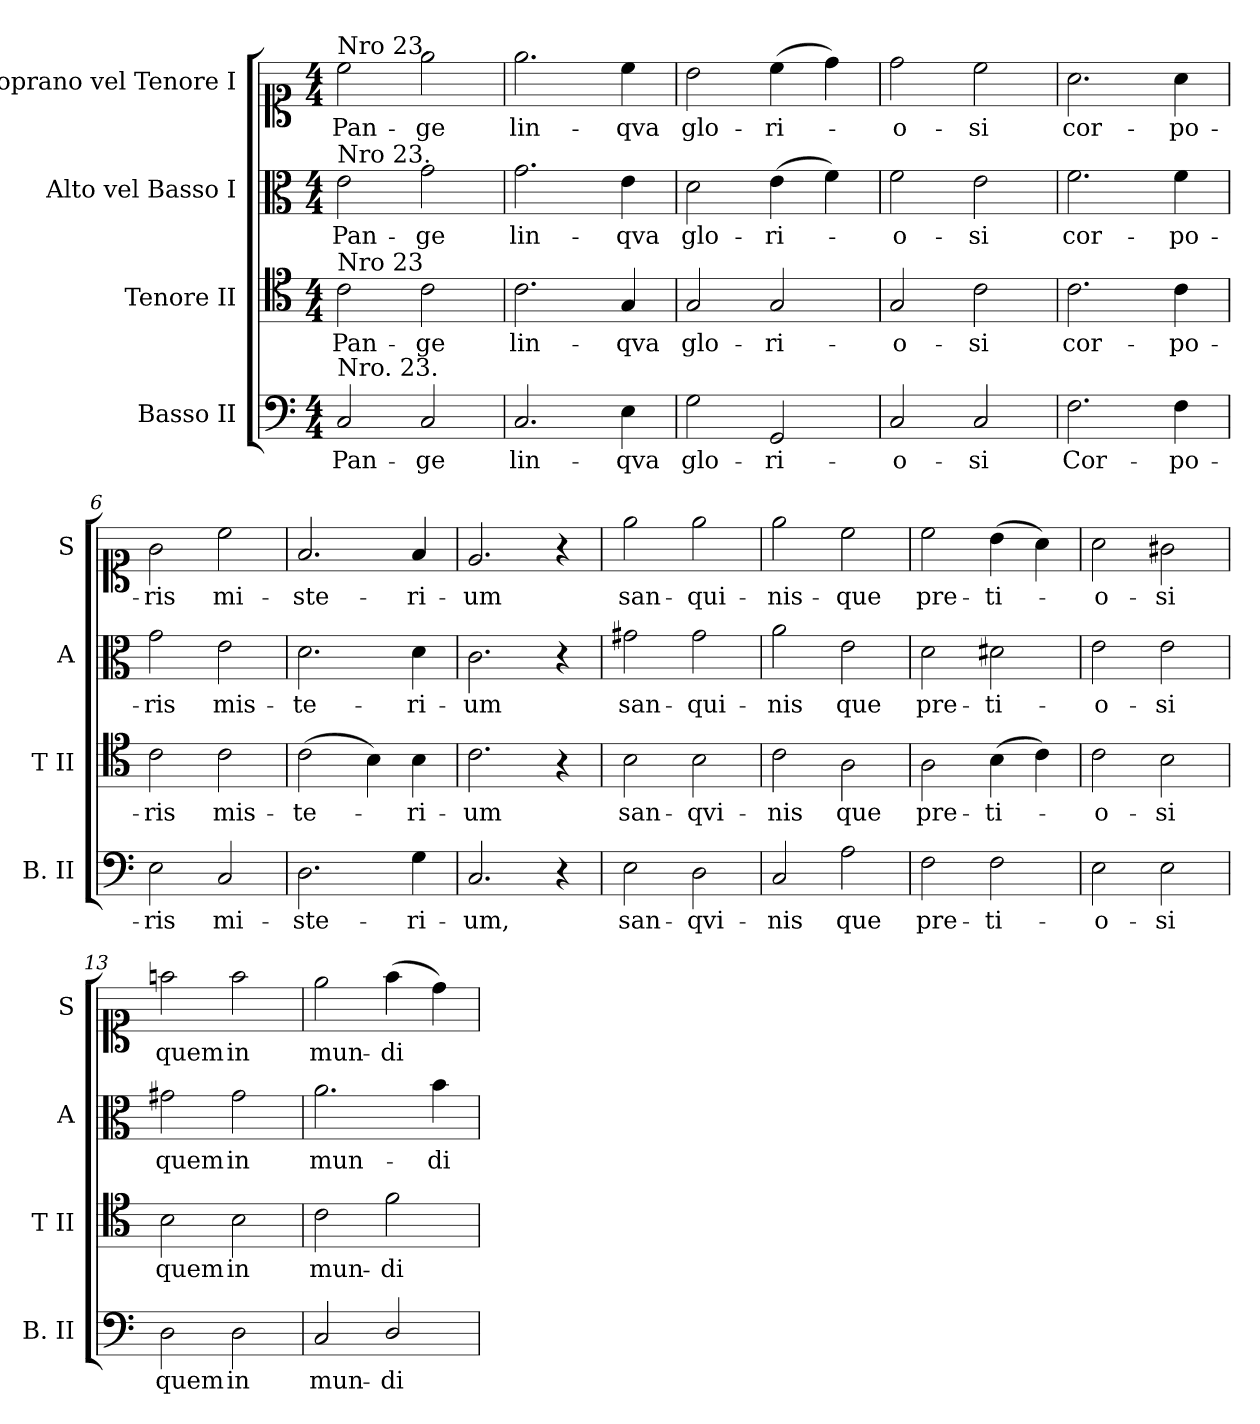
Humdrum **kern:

**kern	**text	**kern	**text	**kern	**text	**kern	**text
*part4	*part4	*part3	*part3	*part2	*part2	*part1	*part1
*staff4	*staff4	*staff3	*staff3	*staff2	*staff2	*staff1	*staff1
*I"Basso II	*	*I"Tenore II	*	*I"Alto vel Basso I	*	*I"Soprano vel Tenore I	*
*I'B. II	*	*I'T II	*	*I'A	*	*I'S	*
*clefF4	*	*clefC4	*	*clefC3	*	*clefC1	*
*k[]	*	*k[]	*	*k[]	*	*k[]	*
*M4/4	*	*M4/4	*	*M4/4	*	*M4/4	*
=1	=1	=1	=1	=1	=1	=1	=1
!	!	!	!	!	!	!LO:TX:a:t=Nro 23.	!
!	!	!	!	!LO:TX:a:t=Nro 23.	!	!	!
!	!	!LO:TX:a:t=Nro 23	!	!	!	!	!
!LO:TX:a:t=Nro. 23.	!	!	!	!	!	!	!
2C/	Pan-	2c\	Pan-	2e\	Pan-	2cc\	Pan-
2C/	-ge	2c\	-ge	2g\	-ge	2ee\	-ge
=2	=2	=2	=2	=2	=2	=2	=2
2.C/	lin-	2.c\	lin-	2.g\	lin-	2.ee\	lin-
4E\	-qva	4G/	-qva	4e\	-qva	4cc\	-qva
=3	=3	=3	=3	=3	=3	=3	=3
2G\	glo-	2G/	glo-	2d\	glo-	2b\	glo-
2GG/	-ri-	2G/	-ri-	(4e\	-ri-	(4cc\	-ri-
.	.	.	.	4f\)	.	4dd\)	.
=4	=4	=4	=4	=4	=4	=4	=4
2C/	-o-	2G/	-o-	2f\	-o-	2dd\	-o-
2C/	-si	2c\	-si	2e\	-si	2cc\	-si
=5	=5	=5	=5	=5	=5	=5	=5
2.F\	Cor-	2.c\	cor-	2.f\	cor-	2.a\	cor-
4F\	-po-	4c\	-po-	4f\	-po-	4a\	-po-
=6	=6	=6	=6	=6	=6	=6	=6
2E\	-ris	2c\	-ris	2g\	-ris	2g\	-ris
2C/	mi-	2c\	mis-	2e\	mis-	2cc\	mi-
=7	=7	=7	=7	=7	=7	=7	=7
2.D\	-ste-	(2c\	-te-	2.d\	-te-	2.f/	-ste-
.	.	4B\)	.	.	.	.	.
4G\	-ri-	4B\	-ri-	4d\	-ri-	4f/	-ri-
=8	=8	=8	=8	=8	=8	=8	=8
2.C/	-um,	2.c\	-um	2.c\	-um	2.e/	-um
4r	.	4r	.	4r	.	4r	.
=9	=9	=9	=9	=9	=9	=9	=9
2E\	san-	2B\	san-	2g#X\	san-	2ee\	san-
2D\	-qvi-	2B\	-qvi-	2g#\	-qui-	2ee\	-qui-
=10	=10	=10	=10	=10	=10	=10	=10
2C/	-nis	2c\	-nis	2a\	-nis	2ee\	-nis-
2A\	que	2A\	que	2e\	que	2cc\	-que
=11	=11	=11	=11	=11	=11	=11	=11
2F\	pre-	2A\	pre-	2d\	pre-	2cc\	pre-
2F\	-ti-	(4B\	-ti-	2d#X\	-ti-	(4b\	-ti-
.	.	4c\)	.	.	.	4a\)	.
=12	=12	=12	=12	=12	=12	=12	=12
2E\	-o-	2c\	-o-	2e\	-o-	2a\	-o-
2E\	-si	2B\	-si	2e\	-si	2g#X\	-si
=13	=13	=13	=13	=13	=13	=13	=13
2D\	quem	2B\	quem	2g#X\	quem	2ffn\	quem
2D\	in	2B\	in	2g#\	in	2ff\	in
=14	=14	=14	=14	=14	=14	=14	=14
2C/	mun-	2c\	mun-	2.a\	mun-	2ee\	mun-
2D/	-di	2f\	-di	.	.	(4ff\	-di
.	.	.	.	4b\	-di	4dd\)	.
=	=	=	=	=	=	=	=
*-	*-	*-	*-	*-	*-	*-	*-
